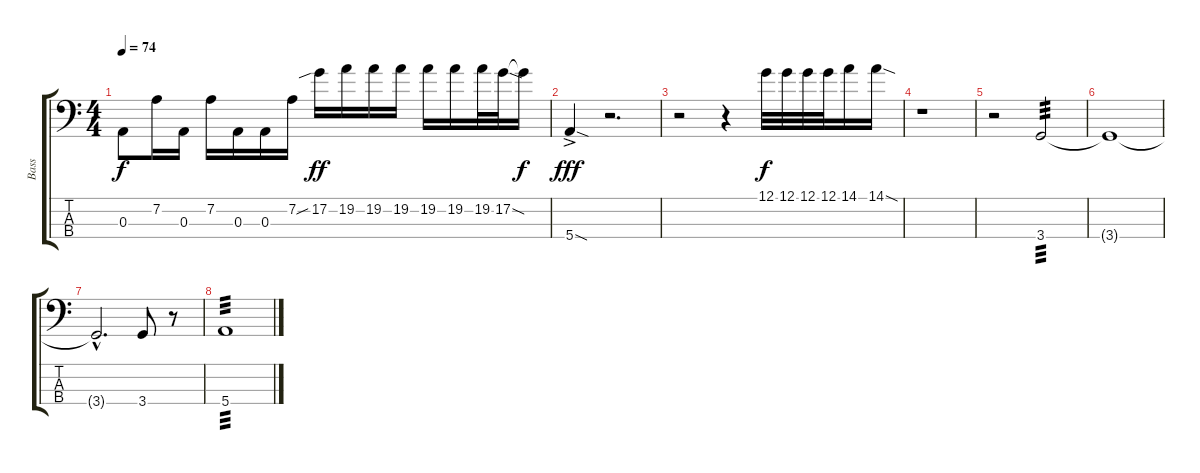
\track ("Bass" "Bass") {instrument electricbassfinger}
\staff {score tabs}
\tuning (G2 D2 A1 E1) {hide}
\ts (4 4)
\tempo 74
\clef f4
\ks aminor
0.3.8{dy f} 7.2.16 0.3.16 7.2.16 0.3.16 0.3.16 7.2.16 17.2{sib}.16{dy ff} 19.2.16 19.2.16 19.2.16 19.2.16 19.2.16 19.2.32 17.2{sod}.32 17.2{t}.16{dy f} |
5.4{sod ac}.4{dy fff} r.2{d} |
r.2 r.4 12.1.32{dy f} 12.1.32 12.1.32 12.1.32 14.1.16 14.1{sod}.16 |
r.1 |
r.2 3.4.2{tp 3} |
3.4{t}.1 |
3.4{hac t}.2{d} 3.4.8 r.8 |
5.4.1{tp 3}
